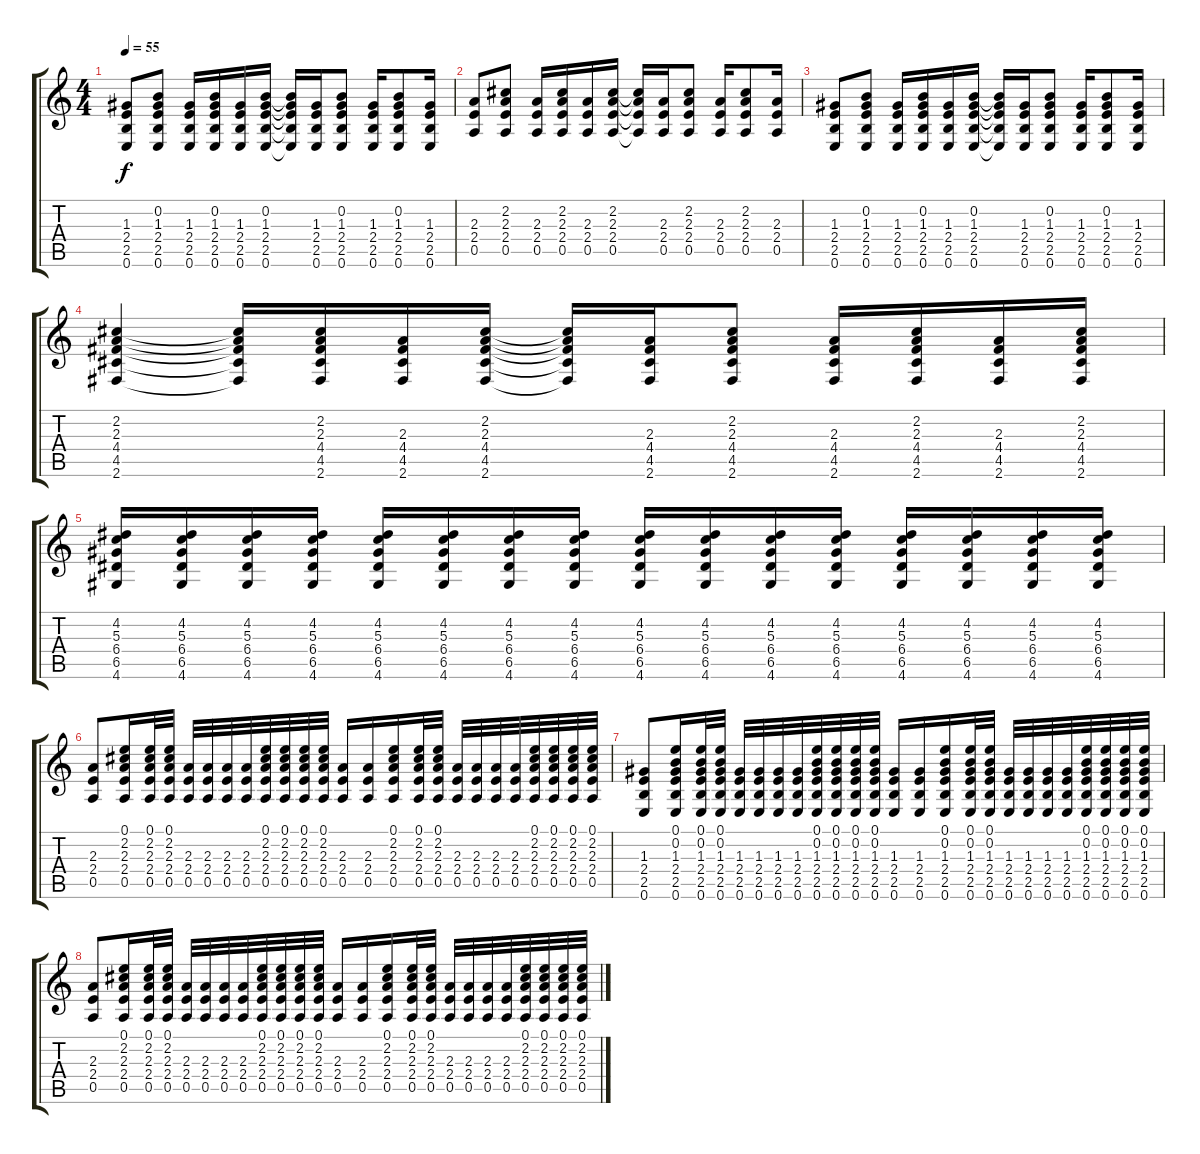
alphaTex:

\track "" {instrument acousticguitarnylon}
\staff {score tabs}
\tuning (E4 B3 G3 D3 A2 E2) {hide}
\ts (4 4)
\tempo 55
\clef g2
\ks c
(1.3 2.4 2.5 0.6).8{dy f} (0.2 1.3 2.4 2.5 0.6).8 (1.3 2.4 2.5 0.6).16 (0.2 1.3 2.4 2.5 0.6).16 (1.3 2.4 2.5 0.6).16 (0.2 1.3 2.4 2.5 0.6).16 (0.2{t} 1.3{t} 2.4{t} 2.5{t} 0.6{t}).16 (1.3 2.4 2.5 0.6).16 (0.2 1.3 2.4 2.5 0.6).8 (1.3 2.4 2.5 0.6).16 (0.2 1.3 2.4 2.5 0.6).8 (1.3 2.4 2.5 0.6).16 |
(2.3 2.4 0.5).8 (2.2 2.3 2.4 0.5).8 (2.3 2.4 0.5).16 (2.2 2.3 2.4 0.5).16 (2.3 2.4 0.5).16 (2.2 2.3 2.4 0.5).16 (2.2{t} 2.3{t} 2.4{t} 0.5{t}).16 (2.3 2.4 0.5).16 (2.2 2.3 2.4 0.5).8 (2.3 2.4 0.5).16 (2.2 2.3 2.4 0.5).8 (2.3 2.4 0.5).16 |
(1.3 2.4 2.5 0.6).8 (0.2 1.3 2.4 2.5 0.6).8 (1.3 2.4 2.5 0.6).16 (0.2 1.3 2.4 2.5 0.6).16 (1.3 2.4 2.5 0.6).16 (0.2 1.3 2.4 2.5 0.6).16 (0.2{t} 1.3{t} 2.4{t} 2.5{t} 0.6{t}).16 (1.3 2.4 2.5 0.6).16 (0.2 1.3 2.4 2.5 0.6).8 (1.3 2.4 2.5 0.6).16 (0.2 1.3 2.4 2.5 0.6).8 (1.3 2.4 2.5 0.6).16 |
(2.2 2.3 4.4 4.5 2.6).4 (2.2{t} 2.3{t} 4.4{t} 4.5{t} 2.6{t}).16 (2.2 2.3 4.4 4.5 2.6).16 (2.3 4.4 4.5 2.6).16 (2.2 2.3 4.4 4.5 2.6).16 (2.2{t} 2.3{t} 4.4{t} 4.5{t} 2.6{t}).16 (2.3 4.4 4.5 2.6).16 (2.2 2.3 4.4 4.5 2.6).8 (2.3 4.4 4.5 2.6).16 (2.2 2.3 4.4 4.5 2.6).16 (2.3 4.4 4.5 2.6).16 (2.2 2.3 4.4 4.5 2.6).16 |
(4.2 5.3 6.4 6.5 4.6).16 (4.2 5.3 6.4 6.5 4.6).16 (4.2 5.3 6.4 6.5 4.6).16 (4.2 5.3 6.4 6.5 4.6).16 (4.2 5.3 6.4 6.5 4.6).16 (4.2 5.3 6.4 6.5 4.6).16 (4.2 5.3 6.4 6.5 4.6).16 (4.2 5.3 6.4 6.5 4.6).16 (4.2 5.3 6.4 6.5 4.6).16 (4.2 5.3 6.4 6.5 4.6).16 (4.2 5.3 6.4 6.5 4.6).16 (4.2 5.3 6.4 6.5 4.6).16 (4.2 5.3 6.4 6.5 4.6).16 (4.2 5.3 6.4 6.5 4.6).16 (4.2 5.3 6.4 6.5 4.6).16 (4.2 5.3 6.4 6.5 4.6).16 |
(2.3 2.4 0.5).8 (0.1 2.2 2.3 2.4 0.5).16 (0.1 2.2 2.3 2.4 0.5).32 (0.1 2.2 2.3 2.4 0.5).32 (2.3 2.4 0.5).32 (2.3 2.4 0.5).32 (2.3 2.4 0.5).32 (2.3 2.4 0.5).32 (0.1 2.2 2.3 2.4 0.5).32 (0.1 2.2 2.3 2.4 0.5).32 (0.1 2.2 2.3 2.4 0.5).32 (0.1 2.2 2.3 2.4 0.5).32 (2.3 2.4 0.5).16 (2.3 2.4 0.5).16 (0.1 2.2 2.3 2.4 0.5).16 (0.1 2.2 2.3 2.4 0.5).32 (0.1 2.2 2.3 2.4 0.5).32 (2.3 2.4 0.5).32 (2.3 2.4 0.5).32 (2.3 2.4 0.5).32 (2.3 2.4 0.5).32 (0.1 2.2 2.3 2.4 0.5).32 (0.1 2.2 2.3 2.4 0.5).32 (0.1 2.2 2.3 2.4 0.5).32 (0.1 2.2 2.3 2.4 0.5).32 |
(1.3 2.4 2.5 0.6).8 (0.1 0.2 1.3 2.4 2.5 0.6).16 (0.1 0.2 1.3 2.4 2.5 0.6).32 (0.1 0.2 1.3 2.4 2.5 0.6).32 (1.3 2.4 2.5 0.6).32 (1.3 2.4 2.5 0.6).32 (1.3 2.4 2.5 0.6).32 (1.3 2.4 2.5 0.6).32 (0.1 0.2 1.3 2.4 2.5 0.6).32 (0.1 0.2 1.3 2.4 2.5 0.6).32 (0.1 0.2 1.3 2.4 2.5 0.6).32 (0.1 0.2 1.3 2.4 2.5 0.6).32 (1.3 2.4 2.5 0.6).16 (1.3 2.4 2.5 0.6).16 (0.1 0.2 1.3 2.4 2.5 0.6).16 (0.1 0.2 1.3 2.4 2.5 0.6).32 (0.1 0.2 1.3 2.4 2.5 0.6).32 (1.3 2.4 2.5 0.6).32 (1.3 2.4 2.5 0.6).32 (1.3 2.4 2.5 0.6).32 (1.3 2.4 2.5 0.6).32 (0.1 0.2 1.3 2.4 2.5 0.6).32 (0.1 0.2 1.3 2.4 2.5 0.6).32 (0.1 0.2 1.3 2.4 2.5 0.6).32 (0.1 0.2 1.3 2.4 2.5 0.6).32 |
(2.3 2.4 0.5).8 (0.1 2.2 2.3 2.4 0.5).16 (0.1 2.2 2.3 2.4 0.5).32 (0.1 2.2 2.3 2.4 0.5).32 (2.3 2.4 0.5).32 (2.3 2.4 0.5).32 (2.3 2.4 0.5).32 (2.3 2.4 0.5).32 (0.1 2.2 2.3 2.4 0.5).32 (0.1 2.2 2.3 2.4 0.5).32 (0.1 2.2 2.3 2.4 0.5).32 (0.1 2.2 2.3 2.4 0.5).32 (2.3 2.4 0.5).16 (2.3 2.4 0.5).16 (0.1 2.2 2.3 2.4 0.5).16 (0.1 2.2 2.3 2.4 0.5).32 (0.1 2.2 2.3 2.4 0.5).32 (2.3 2.4 0.5).32 (2.3 2.4 0.5).32 (2.3 2.4 0.5).32 (2.3 2.4 0.5).32 (0.1 2.2 2.3 2.4 0.5).32 (0.1 2.2 2.3 2.4 0.5).32 (0.1 2.2 2.3 2.4 0.5).32 (0.1 2.2 2.3 2.4 0.5).32
